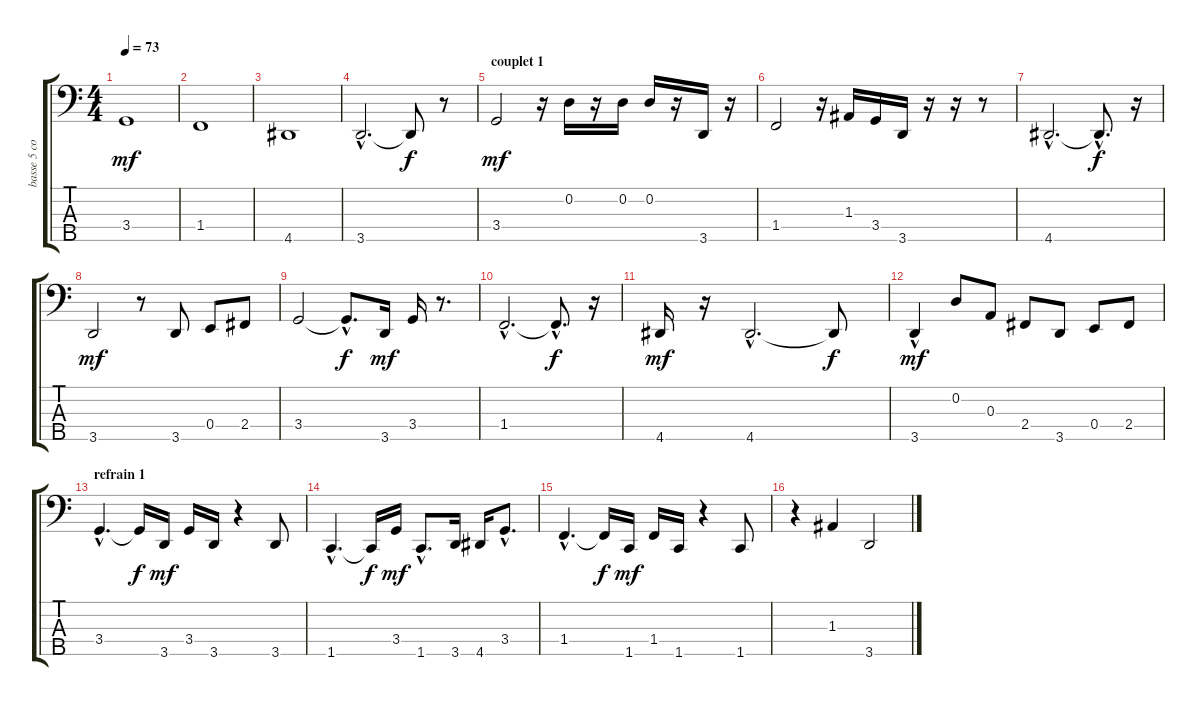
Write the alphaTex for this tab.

\track ("basse 5 cordes" "basse 5 co") {instrument electricbasspick}
\staff {score tabs}
\tuning (G2 D2 A1 E1 B0) {hide}
\ts (4 4)
\tempo 73
\clef f4
\ks c
3.4.1{dy mf instrument electricbasspick} |
1.4.1 |
4.5.1 |
3.5{hac}.2{d} 3.5{t}.8{dy f} r.8 |
\section ("" "couplet 1")
3.4.2{dy mf} r.16 0.2.16 r.16 0.2.16 0.2.16 r.16 3.5.16 r.16 |
1.4.2 r.16 1.3.16 3.4.16 3.5.16 r.16 r.16 r.8 |
4.5{hac}.2{d} 4.5{hac t}.8{d dy f} r.16 |
3.5.2{dy mf} r.8 3.5.8 0.4.8 2.4.8 |
3.4.2 3.4{hac t}.8{d dy f} 3.5.16{dy mf} 3.4.16 r.8{d} |
1.4{hac}.2{d} 1.4{hac t}.8{d dy f} r.16 |
4.5.16{dy mf} r.16 4.5{hac}.2{d} 4.5{t}.8{dy f} |
3.5{hac}.4{dy mf} 0.2.8 0.3.8 2.4.8 3.5.8 0.4.8 2.4.8 |
\section ("" "refrain 1")
3.4{hac}.4{d} 3.4{t}.16{dy f} 3.5.16{dy mf} 3.4.16 3.5.16 r.4 3.5.8 |
1.5{hac}.4{d} 1.5{t}.16{dy f} 3.4.16{dy mf} 1.5{hac}.8{d} 3.5.16 4.5.16 3.4{hac}.8{d} |
1.4{hac}.4{d} 1.4{t}.16{dy f} 1.5.16{dy mf} 1.4.16 1.5.16 r.4 1.5.8 |
r.4 1.3.4 3.5.2
